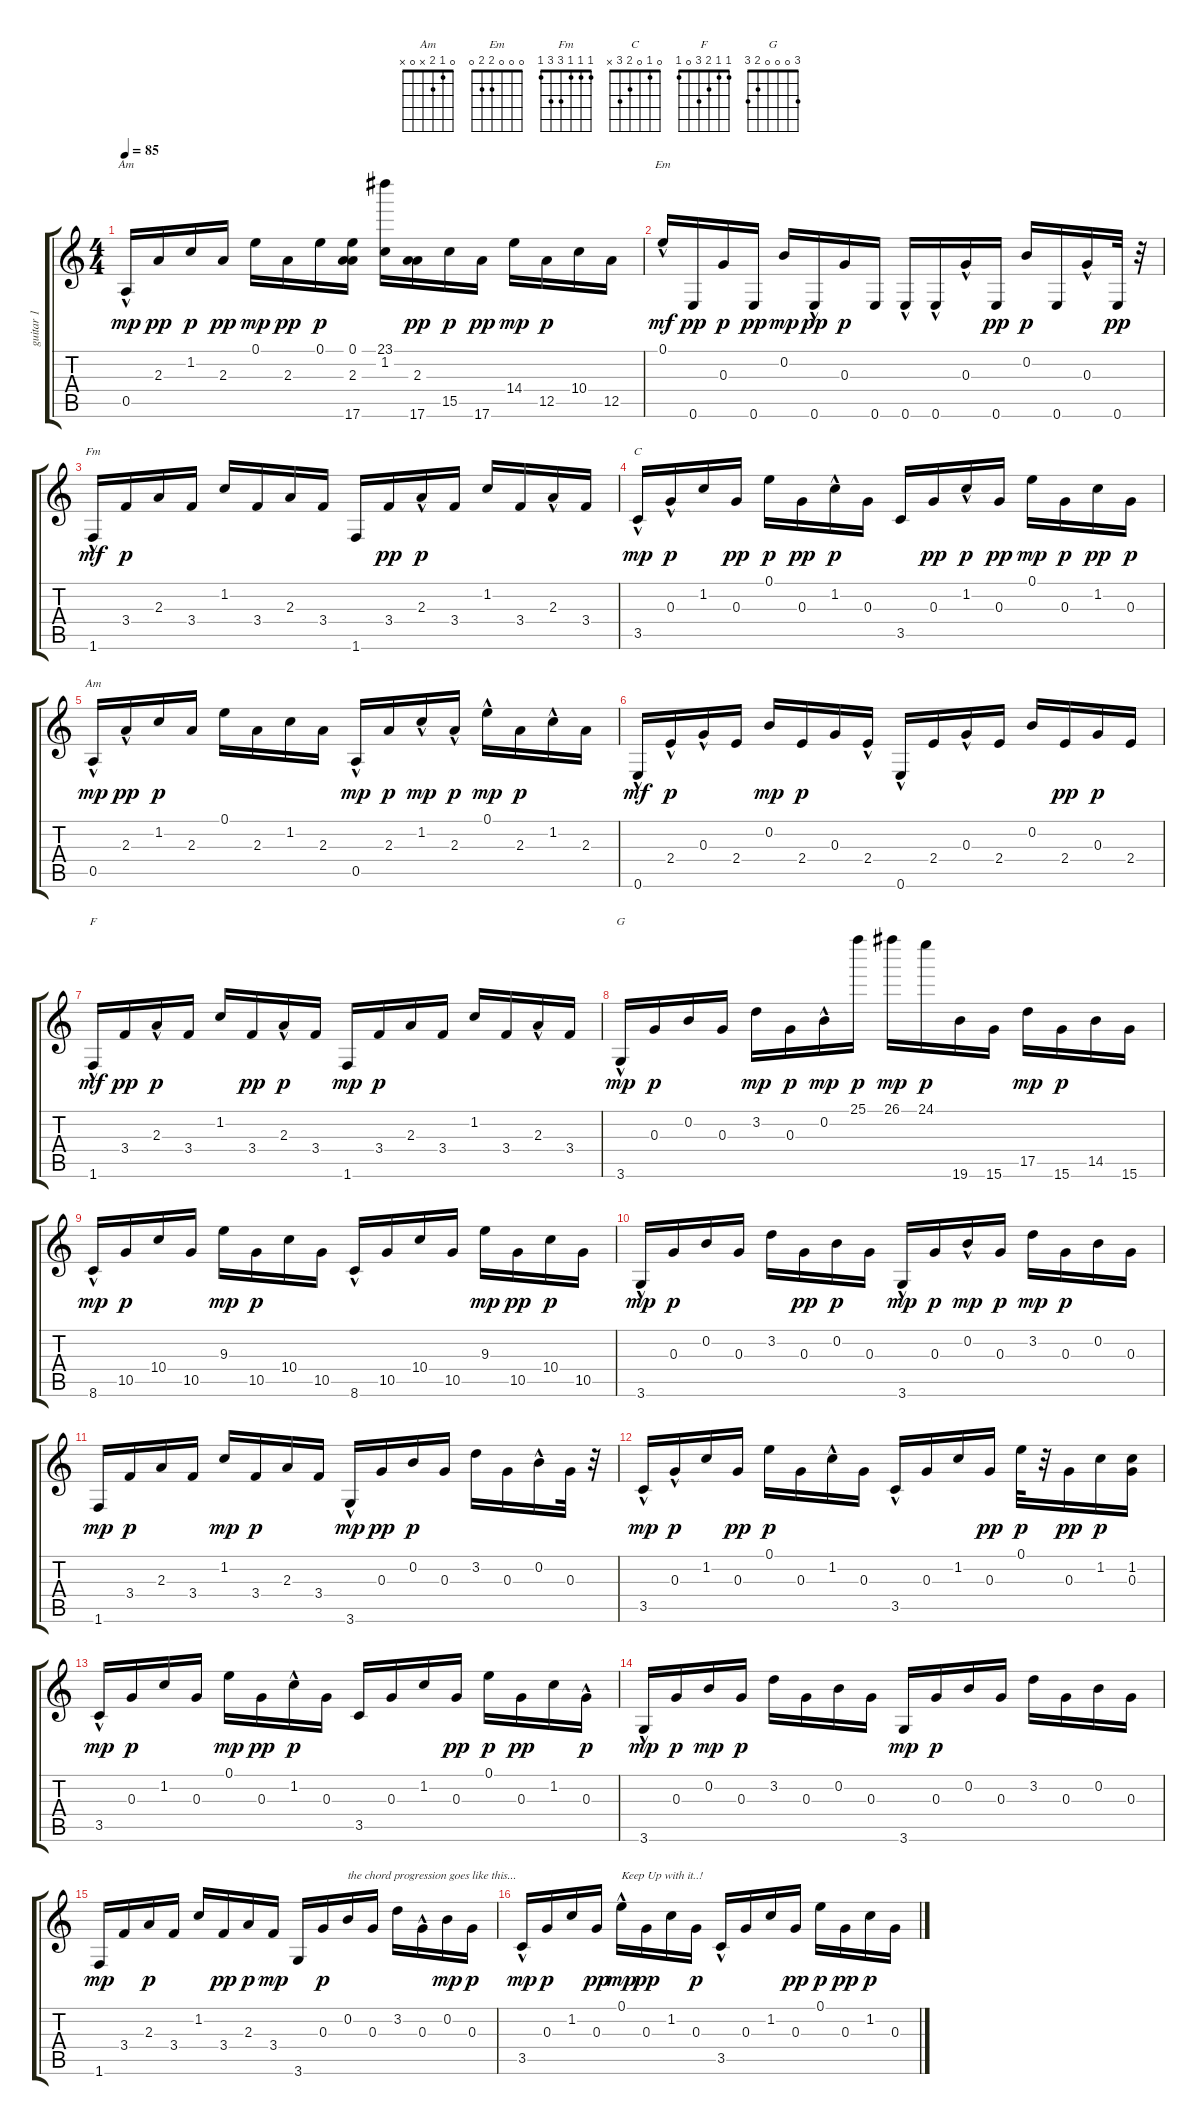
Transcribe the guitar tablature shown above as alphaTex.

\track ("guitar 1" "guitar 1") {instrument acousticguitarnylon}
\staff {score tabs}
\tuning (E4 B3 G3 D3 A2 E2) {hide}
\chord ("Am" 0 1 2 2 0 x)
\chord ("Em" 0 0 0 2 2 0)
\chord ("Fm" 1 1 1 3 3 1)
\chord ("C" 0 1 0 2 3 x)
\chord ("Am" 0 1 2 x 0 x)
\chord ("F" 1 1 2 3 0 1)
\chord ("G" 3 0 0 0 2 3)
\ts (4 4)
\tempo 85
\clef g2
\ks c
0.5{hac}.16{ch "Am" dy mp} 2.3.16{dy pp} 1.2.16{dy p} 2.3.16{dy pp} 0.1.16{dy mp} 2.3.16{dy pp} 0.1.16{dy p} (0.1 2.3 17.6).16 (23.1 1.2).16 (2.3 17.6).16{dy pp} 15.5.16{dy p} 17.6.16{dy pp} 14.4.16{dy mp} 12.5.16{dy p} 10.4.16 12.5.16 |
0.1{hac}.16{ch "Em" dy mf} 0.6.16{dy pp} 0.3.16{dy p} 0.6.16{dy pp} 0.2.16{dy mp} 0.6{hac}.16{dy pp} 0.3.16{dy p} 0.6.16 0.6{hac}.16 0.6{hac}.16 0.3{hac}.16 0.6.16{dy pp} 0.2.16{dy p} 0.6.16 0.3{hac}.16 0.6.32{dy pp} r.32 |
1.6{hac}.16{ch "Fm" dy mf} 3.4.16{dy p} 2.3.16 3.4.16 1.2.16 3.4.16 2.3.16 3.4.16 1.6.16 3.4.16{dy pp} 2.3{hac}.16{dy p} 3.4.16 1.2.16 3.4.16 2.3{hac}.16 3.4.16 |
3.5{hac}.16{ch "C" dy mp} 0.3{hac}.16{dy p} 1.2.16 0.3.16{dy pp} 0.1.16{dy p} 0.3.16{dy pp} 1.2{hac}.16{dy p} 0.3.16 3.5.16 0.3.16{dy pp} 1.2{hac}.16{dy p} 0.3.16{dy pp} 0.1.16{dy mp} 0.3.16{dy p} 1.2.16{dy pp} 0.3.16{dy p} |
0.5{hac}.16{ch "Am" dy mp} 2.3{hac}.16{dy pp} 1.2.16{dy p} 2.3.16 0.1.16 2.3.16 1.2.16 2.3.16 0.5{hac}.16{dy mp} 2.3.16{dy p} 1.2{hac}.16{dy mp} 2.3{hac}.16{dy p} 0.1{hac}.16{dy mp} 2.3.16{dy p} 1.2{hac}.16 2.3.16 |
0.6{hac}.16{dy mf} 2.4{hac}.16{dy p} 0.3{hac}.16 2.4.16 0.2.16{dy mp} 2.4.16{dy p} 0.3.16 2.4{hac}.16 0.6{hac}.16 2.4.16 0.3{hac}.16 2.4.16 0.2.16 2.4.16{dy pp} 0.3.16{dy p} 2.4.16 |
1.6{hac}.16{ch "F" dy mf} 3.4.16{dy pp} 2.3{hac}.16{dy p} 3.4.16 1.2.16 3.4.16{dy pp} 2.3{hac}.16{dy p} 3.4.16 1.6.16{dy mp} 3.4.16{dy p} 2.3.16 3.4.16 1.2.16 3.4.16 2.3{hac}.16 3.4.16 |
3.6{hac}.16{ch "G" dy mp} 0.3.16{dy p} 0.2.16 0.3.16 3.2.16{dy mp} 0.3.16{dy p} 0.2{hac}.16{dy mp} 25.1.16{dy p} 26.1.16{dy mp} 24.1.16{dy p} 19.6.16 15.6.16 17.5.16{dy mp} 15.6.16{dy p} 14.5.16 15.6.16 |
8.6{hac}.16{dy mp} 10.5.16{dy p} 10.4.16 10.5.16 9.3.16{dy mp} 10.5.16{dy p} 10.4.16 10.5.16 8.6{hac}.16 10.5.16 10.4.16 10.5.16 9.3.16{dy mp} 10.5.16{dy pp} 10.4.16{dy p} 10.5.16 |
3.6{hac}.16{dy mp} 0.3.16{dy p} 0.2.16 0.3.16 3.2.16 0.3.16{dy pp} 0.2.16{dy p} 0.3.16 3.6{hac}.16{dy mp} 0.3.16{dy p} 0.2{hac}.16{dy mp} 0.3.16{dy p} 3.2.16{dy mp} 0.3.16{dy p} 0.2.16 0.3.16 |
1.6.16{dy mp} 3.4.16{dy p} 2.3.16 3.4.16 1.2.16{dy mp} 3.4.16{dy p} 2.3.16 3.4.16 3.6{hac}.16{dy mp} 0.3.16{dy pp} 0.2.16{dy p} 0.3.16 3.2.16 0.3.16 0.2{hac}.16 0.3.32 r.32 |
3.5{hac}.16{dy mp} 0.3{hac}.16{dy p} 1.2.16 0.3.16{dy pp} 0.1.16{dy p} 0.3.16 1.2{hac}.16 0.3.16 3.5{hac}.16 0.3.16 1.2.16 0.3.16{dy pp} 0.1.32{dy p} r.32 0.3.16{dy pp} 1.2.16{dy p} (1.2 0.3).16 |
3.5{hac}.16{dy mp} 0.3.16{dy p} 1.2.16 0.3.16 0.1.16{dy mp} 0.3.16{dy pp} 1.2{hac}.16{dy p} 0.3.16 3.5.16 0.3.16 1.2.16 0.3.16{dy pp} 0.1.16{dy p} 0.3.16{dy pp} 1.2.16 0.3{hac}.16{dy p} |
3.6{hac}.16{dy mp} 0.3.16{dy p} 0.2.16{dy mp} 0.3.16{dy p} 3.2.16 0.3.16 0.2.16 0.3.16 3.6.16{dy mp} 0.3.16{dy p} 0.2.16 0.3.16 3.2.16 0.3.16 0.2.16 0.3.16 |
1.6.16{dy mp} 3.4.16 2.3.16{dy p} 3.4.16 1.2.16 3.4.16{dy pp} 2.3.16{dy p} 3.4.16{dy mp} 3.6.16 0.3.16{dy p} 0.2.16{txt "the chord progression goes like this..."} 0.3.16 3.2.16 0.3{hac}.16 0.2.16{dy mp} 0.3.16{dy p} |
3.5{hac}.16{dy mp} 0.3.16{dy p} 1.2.16 0.3.16{dy pp} 0.1{hac}.16{txt "Keep Up with it..!" dy mp} 0.3.16{dy pp} 1.2.16 0.3.16{dy p} 3.5{hac}.16 0.3.16 1.2.16 0.3.16{dy pp} 0.1.16{dy p} 0.3.16{dy pp} 1.2.16{dy p} 0.3.16
